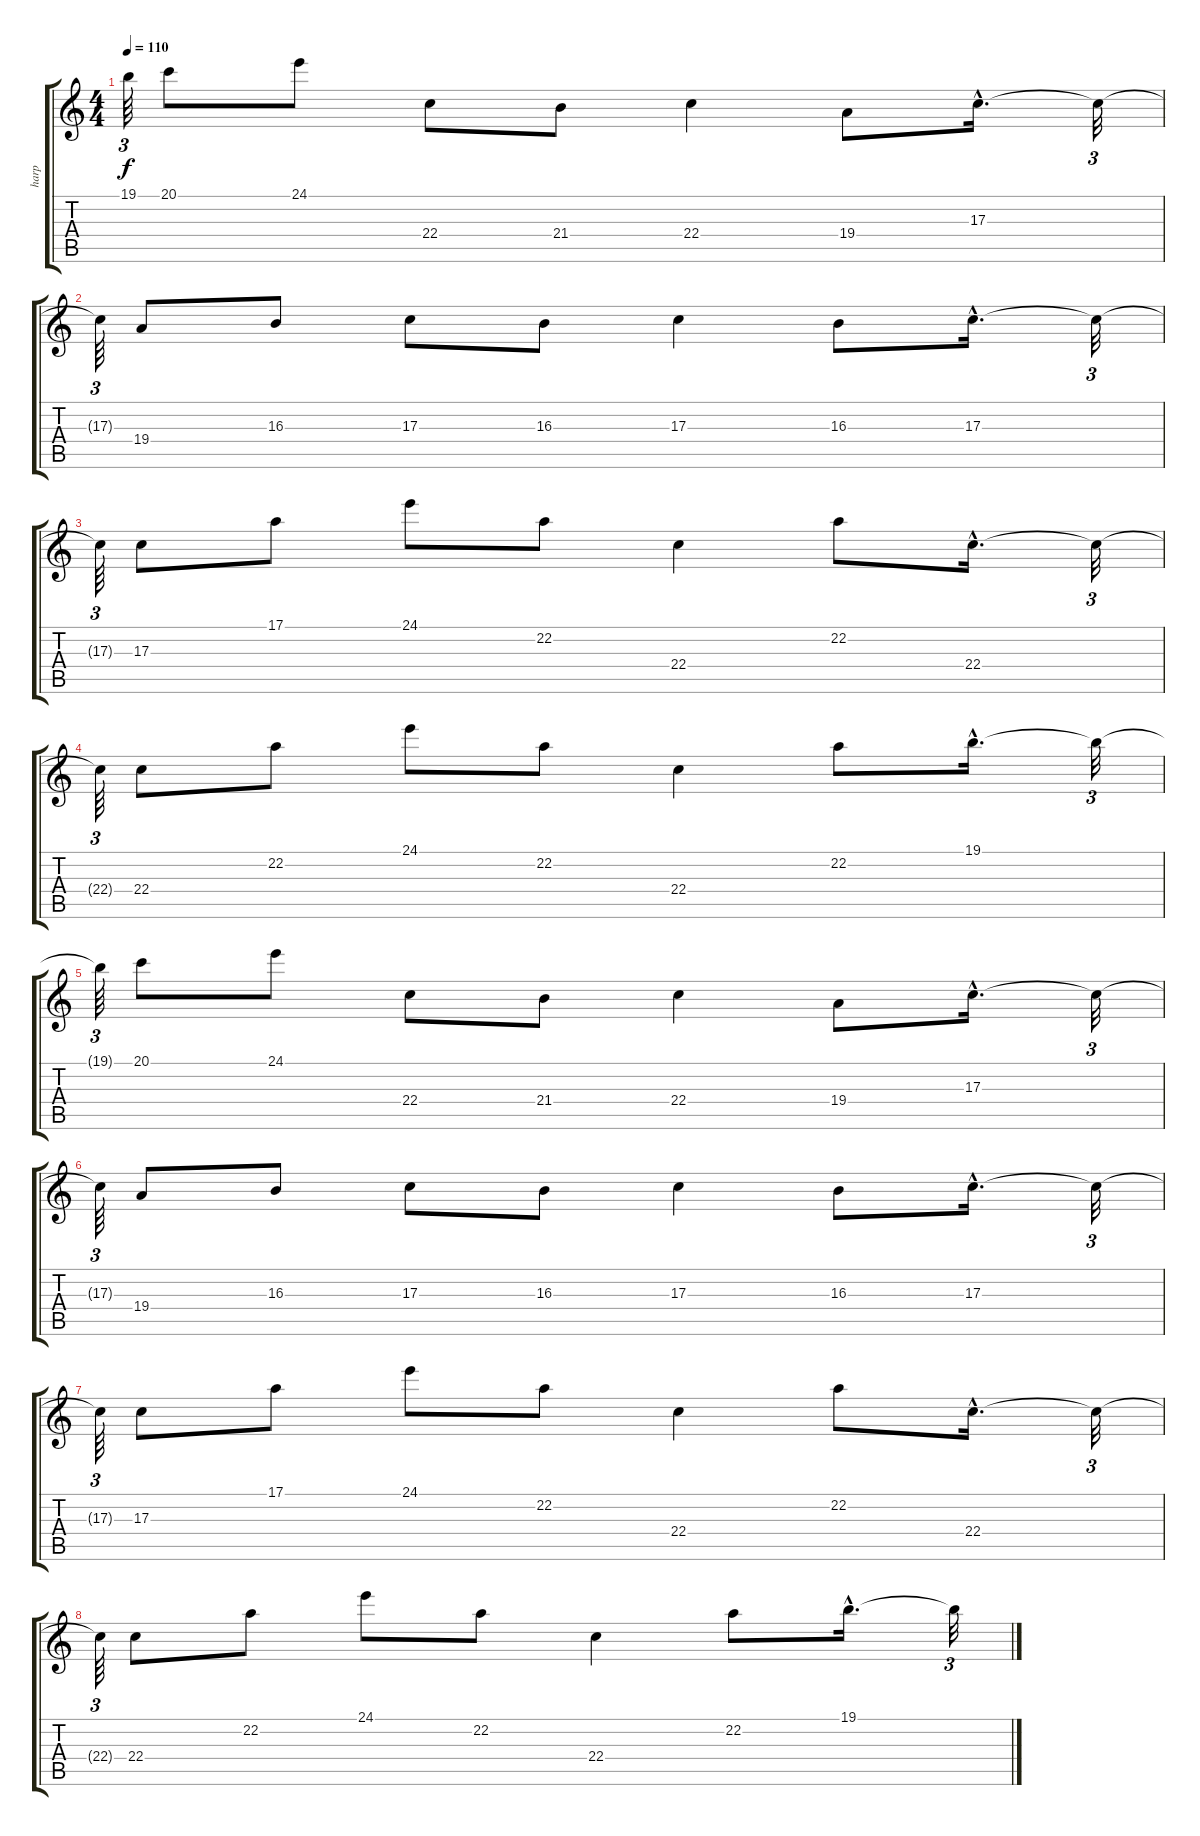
\track ("harp" "harp") {instrument orchestralharp}
\staff {score tabs}
\tuning (E4 B3 G3 D3 A2 E2) {hide}
\ts (4 4)
\tempo 110
\clef g2
\ks c
19.1{t}.64{tu (3 2) dy f} 20.1.8 24.1.8 22.4.8 21.4.8 22.4.4 19.4.8 17.3{hac}.16{d} 17.3{t}.32{tu (3 2)} |
17.3{t}.64{tu (3 2)} 19.4.8 16.3.8 17.3.8 16.3.8 17.3.4 16.3.8 17.3{hac}.16{d} 17.3{t}.32{tu (3 2)} |
17.3{t}.64{tu (3 2)} 17.3.8 17.1.8 24.1.8 22.2.8 22.4.4 22.2.8 22.4{hac}.16{d} 22.4{t}.32{tu (3 2)} |
22.4{t}.64{tu (3 2)} 22.4.8 22.2.8 24.1.8 22.2.8 22.4.4 22.2.8 19.1{hac}.16{d} 19.1{t}.32{tu (3 2)} |
19.1{t}.64{tu (3 2)} 20.1.8 24.1.8 22.4.8 21.4.8 22.4.4 19.4.8 17.3{hac}.16{d} 17.3{t}.32{tu (3 2)} |
17.3{t}.64{tu (3 2)} 19.4.8 16.3.8 17.3.8 16.3.8 17.3.4 16.3.8 17.3{hac}.16{d} 17.3{t}.32{tu (3 2)} |
17.3{t}.64{tu (3 2)} 17.3.8 17.1.8 24.1.8 22.2.8 22.4.4 22.2.8 22.4{hac}.16{d} 22.4{t}.32{tu (3 2)} |
22.4{t}.64{tu (3 2)} 22.4.8 22.2.8 24.1.8 22.2.8 22.4.4 22.2.8 19.1{hac}.16{d} 19.1{t}.32{tu (3 2)}
